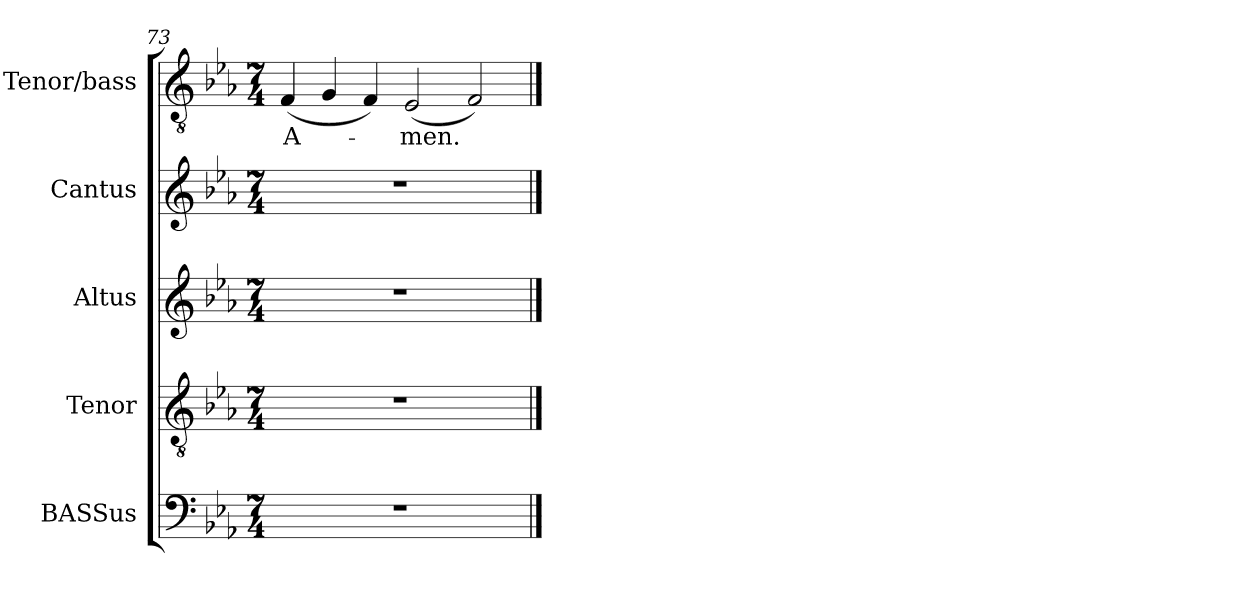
**kern	**kern	**kern	**kern	**kern	**text
*part5	*part4	*part3	*part2	*part1	*part1
*staff5	*staff4	*staff3	*staff2	*staff1	*staff1
*I"BASSus	*I"Tenor	*I"Altus	*I"Cantus	*I"Tenor/bass	*
*I'B.	*I'T.	*I'A.	*I'C.	*I't./b.	*
*clefF4	*clefGv2	*clefG2	*clefG2	*clefGv2	*
*	*ITrd7c12	*	*	*ITrd7c12	*
*k[b-e-a-]	*k[b-e-a-]	*k[b-e-a-]	*k[b-e-a-]	*k[b-e-a-]	*
*E-:	*E-:	*E-:	*E-:	*E-:	*
*M7/4	*M7/4	*M7/4	*M7/4	*M7/4	*
=73	=73	=73	=73	=73	=73
!LO:N:vis=1	!LO:N:vis=1	!LO:N:vis=1	!LO:N:vis=1	!	!
!	!	!	!	!	!LO:LY:b:color=#000000
1..r	1..r	1..r	1..r	(4FFi/	A-
.	.	.	.	4GGi/	.
.	.	.	.	4FFi/)	.
!	!	!	!	!	!LO:LY:b:color=#000000
.	.	.	.	(2EE-i/	-men.
.	.	.	.	2FFi/)	.
==	==	==	==	==	==
*-	*-	*-	*-	*-	*-
